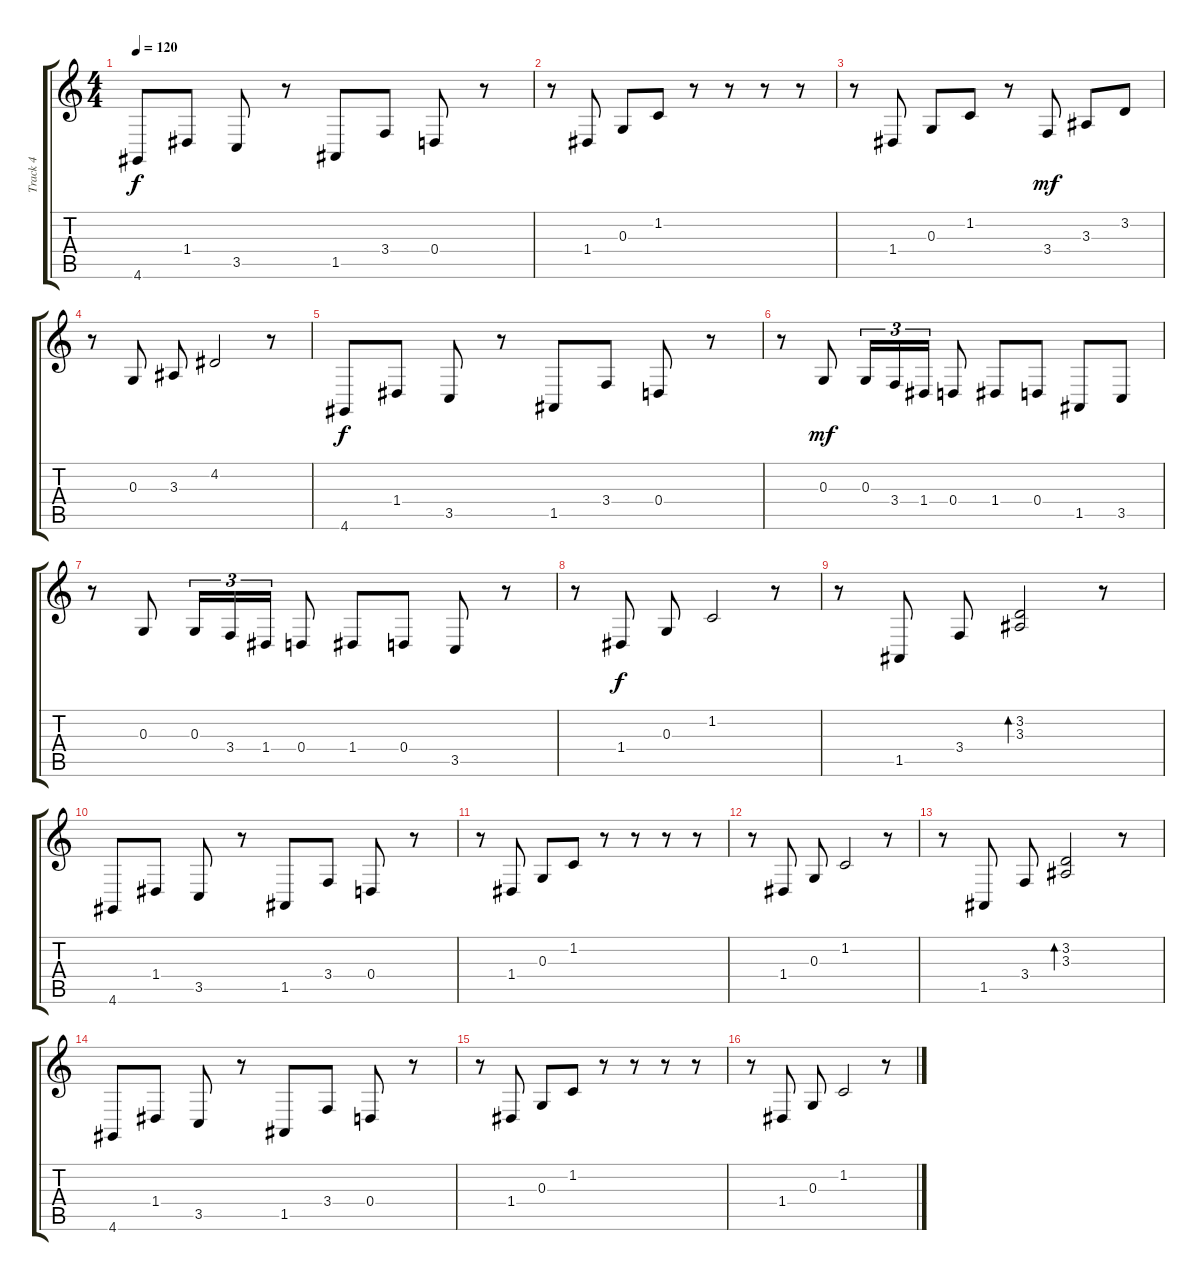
\track ("Track 4" "Track 4") {instrument orchestralharp}
\staff {score tabs}
\tuning (E4 B3 G3 D3 A2 E2) {hide}
\ts (4 4)
\tempo 120
\clef g2
\ks c
4.6.8{dy f} 1.4.8 3.5.8 r.8 1.5.8 3.4.8 0.4.8 r.8 |
r.8 1.4.8 0.3.8 1.2.8 r.8 r.8 r.8 r.8 |
r.8 1.4.8 0.3.8 1.2.8 r.8 3.4.8{dy mf} 3.3.8 3.2.8 |
r.8 0.3.8 3.3.8 4.2.2 r.8 |
4.6.8{dy f} 1.4.8 3.5.8 r.8 1.5.8 3.4.8 0.4.8 r.8 |
r.8 0.3.8{dy mf} 0.3.16{tu (3 2)} 3.4.16{tu (3 2)} 1.4.16{tu (3 2)} 0.4.8 1.4.8 0.4.8 1.5.8 3.5.8 |
r.8 0.3.8 0.3.16{tu (3 2)} 3.4.16{tu (3 2)} 1.4.16{tu (3 2)} 0.4.8 1.4.8 0.4.8 3.5.8 r.8 |
r.8 1.4.8{dy f} 0.3.8 1.2.2 r.8 |
r.8 1.5.8 3.4.8 (3.2 3.3).2{bd 120} r.8 |
4.6.8 1.4.8 3.5.8 r.8 1.5.8 3.4.8 0.4.8 r.8 |
r.8 1.4.8 0.3.8 1.2.8 r.8 r.8 r.8 r.8 |
r.8 1.4.8 0.3.8 1.2.2 r.8 |
r.8 1.5.8 3.4.8 (3.2 3.3).2{bd 120} r.8 |
4.6.8 1.4.8 3.5.8 r.8 1.5.8 3.4.8 0.4.8 r.8 |
r.8 1.4.8 0.3.8 1.2.8 r.8 r.8 r.8 r.8 |
r.8 1.4.8 0.3.8 1.2.2 r.8
